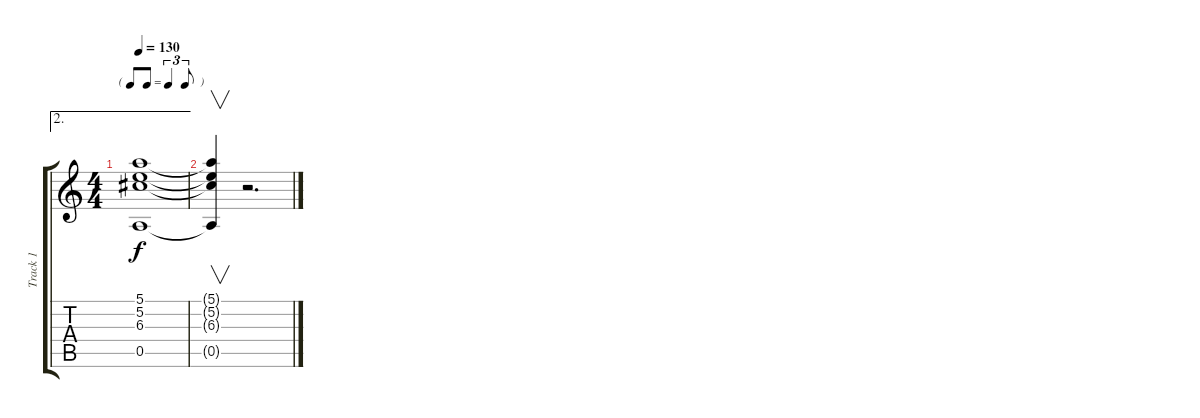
\track ("Track 1" "Track 1") {instrument acousticguitarsteel}
\staff {score tabs}
\tuning (E4 B3 G3 D3 A2 E2) {hide}
\ae 2
\ts (4 4)
\tf triplet8th
\tempo 130
\clef g2
\ks c
(5.1 5.2 6.3 0.5).1{dy f} |
(5.1{t} 5.2{t} 6.3{t} 0.5{t}).4{v} r.2{d}
